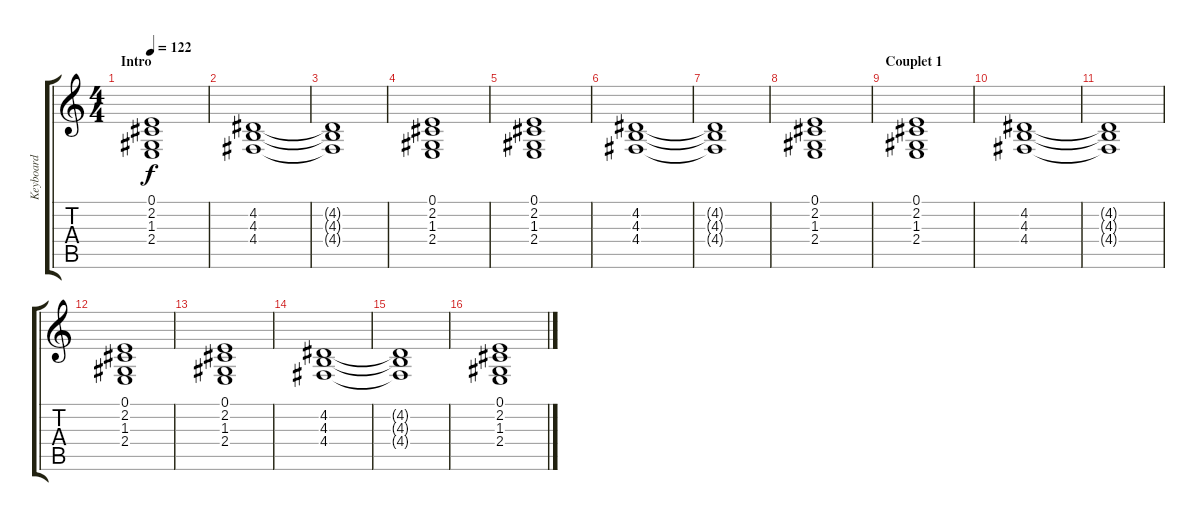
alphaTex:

\track ("Keyboard" "Keyboard") {instrument stringensemble1}
\staff {score tabs}
\tuning (E4 B3 G3 D3 A2 E2) {hide}
\ts (4 4)
\section ("" "Intro")
\tempo 122
\clef g2
\ks c
(0.1 2.2 1.3 2.4).1{dy f instrument stringensemble1} |
(4.2 4.3 4.4).1 |
(4.2{t} 4.3{t} 4.4{t}).1 |
(0.1 2.2 1.3 2.4).1 |
(0.1 2.2 1.3 2.4).1 |
(4.2 4.3 4.4).1 |
(4.2{t} 4.3{t} 4.4{t}).1 |
(0.1 2.2 1.3 2.4).1 |
\section ("" "Couplet 1")
(0.1 2.2 1.3 2.4).1 |
(4.2 4.3 4.4).1 |
(4.2{t} 4.3{t} 4.4{t}).1 |
(0.1 2.2 1.3 2.4).1 |
(0.1 2.2 1.3 2.4).1 |
(4.2 4.3 4.4).1 |
(4.2{t} 4.3{t} 4.4{t}).1 |
(0.1 2.2 1.3 2.4).1
